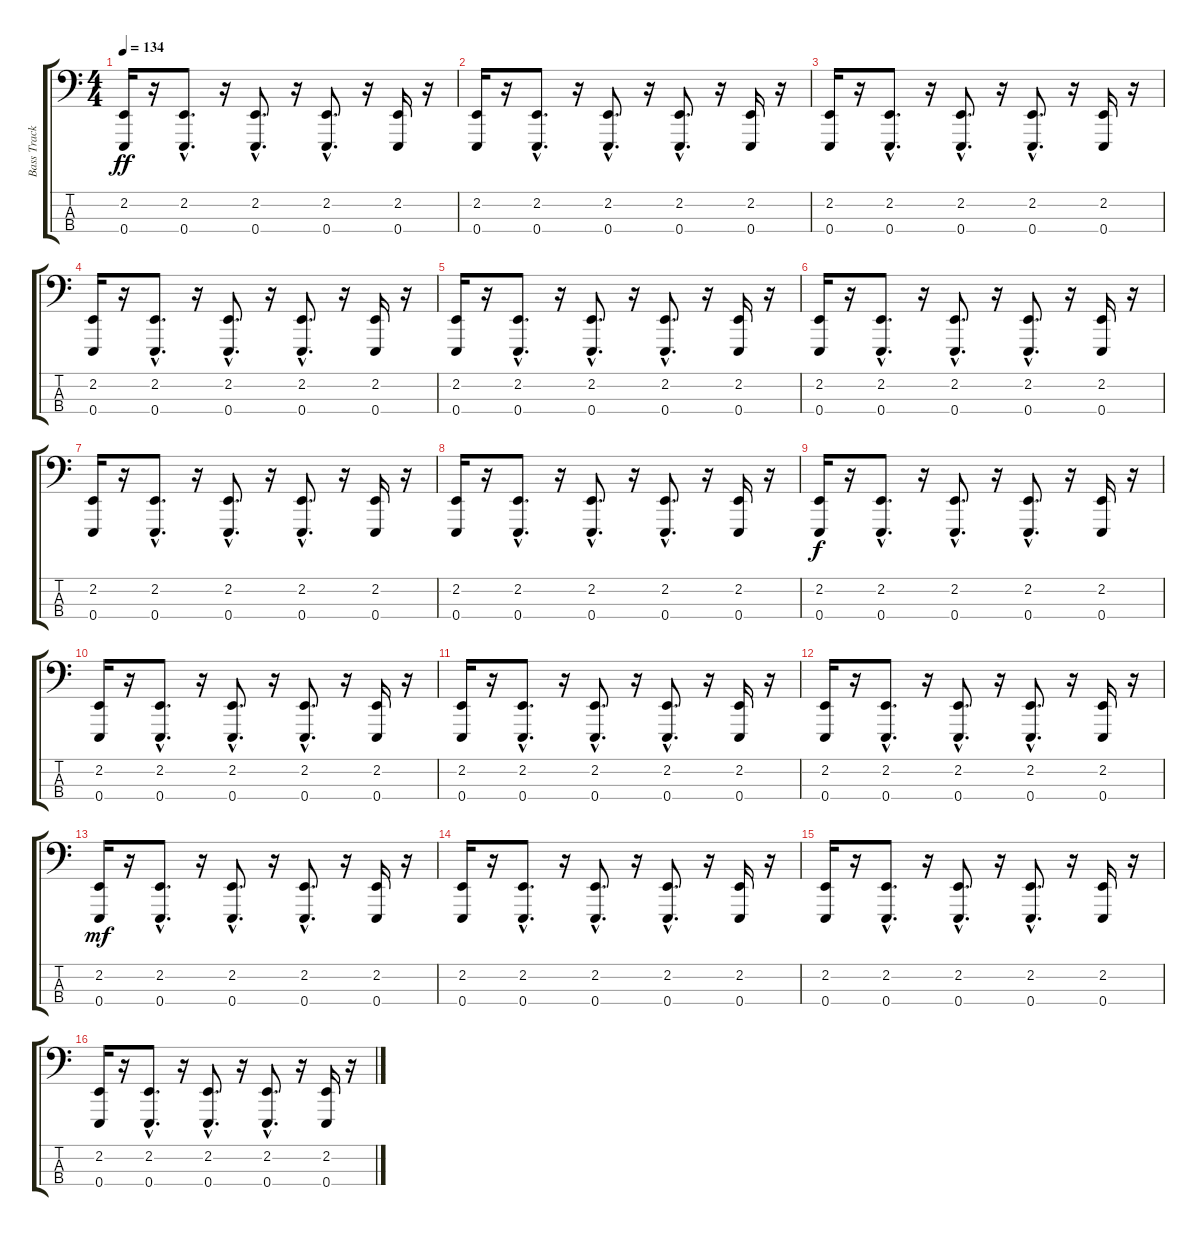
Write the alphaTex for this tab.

\track ("Bass Track" "Bass Track") {instrument lead2sawtooth}
\staff {score tabs}
\tuning (G2 D2 A1 E1) {hide}
\ts (4 4)
\tempo 134
\clef f4
\ks c
(2.2 0.4).16{dy ff} r.16 (2.2{hac} 0.4{hac}).8{d} r.16 (2.2{hac} 0.4{hac}).8{d} r.16 (2.2{hac} 0.4{hac}).8{d} r.16 (2.2 0.4).16 r.16 |
(2.2 0.4).16 r.16 (2.2{hac} 0.4{hac}).8{d} r.16 (2.2{hac} 0.4{hac}).8{d} r.16 (2.2{hac} 0.4{hac}).8{d} r.16 (2.2 0.4).16 r.16 |
(2.2 0.4).16 r.16 (2.2{hac} 0.4{hac}).8{d} r.16 (2.2{hac} 0.4{hac}).8{d} r.16 (2.2{hac} 0.4{hac}).8{d} r.16 (2.2 0.4).16 r.16 |
(2.2 0.4).16 r.16 (2.2{hac} 0.4{hac}).8{d} r.16 (2.2{hac} 0.4{hac}).8{d} r.16 (2.2{hac} 0.4{hac}).8{d} r.16 (2.2 0.4).16 r.16 |
(2.2 0.4).16 r.16 (2.2{hac} 0.4{hac}).8{d} r.16 (2.2{hac} 0.4{hac}).8{d} r.16 (2.2{hac} 0.4{hac}).8{d} r.16 (2.2 0.4).16 r.16 |
(2.2 0.4).16 r.16 (2.2{hac} 0.4{hac}).8{d} r.16 (2.2{hac} 0.4{hac}).8{d} r.16 (2.2{hac} 0.4{hac}).8{d} r.16 (2.2 0.4).16 r.16 |
(2.2 0.4).16 r.16 (2.2{hac} 0.4{hac}).8{d} r.16 (2.2{hac} 0.4{hac}).8{d} r.16 (2.2{hac} 0.4{hac}).8{d} r.16 (2.2 0.4).16 r.16 |
(2.2 0.4).16 r.16 (2.2{hac} 0.4{hac}).8{d} r.16 (2.2{hac} 0.4{hac}).8{d} r.16 (2.2{hac} 0.4{hac}).8{d} r.16 (2.2 0.4).16 r.16 |
(2.2 0.4).16{dy f} r.16 (2.2{hac} 0.4{hac}).8{d} r.16 (2.2{hac} 0.4{hac}).8{d} r.16 (2.2{hac} 0.4{hac}).8{d} r.16 (2.2 0.4).16 r.16 |
(2.2 0.4).16 r.16 (2.2{hac} 0.4{hac}).8{d} r.16 (2.2{hac} 0.4{hac}).8{d} r.16 (2.2{hac} 0.4{hac}).8{d} r.16 (2.2 0.4).16 r.16 |
(2.2 0.4).16 r.16 (2.2{hac} 0.4{hac}).8{d} r.16 (2.2{hac} 0.4{hac}).8{d} r.16 (2.2{hac} 0.4{hac}).8{d} r.16 (2.2 0.4).16 r.16 |
(2.2 0.4).16 r.16 (2.2{hac} 0.4{hac}).8{d} r.16 (2.2{hac} 0.4{hac}).8{d} r.16 (2.2{hac} 0.4{hac}).8{d} r.16 (2.2 0.4).16 r.16 |
(2.2 0.4).16{dy mf} r.16 (2.2{hac} 0.4{hac}).8{d} r.16 (2.2{hac} 0.4{hac}).8{d} r.16 (2.2{hac} 0.4{hac}).8{d} r.16 (2.2 0.4).16 r.16 |
(2.2 0.4).16 r.16 (2.2{hac} 0.4{hac}).8{d} r.16 (2.2{hac} 0.4{hac}).8{d} r.16 (2.2{hac} 0.4{hac}).8{d} r.16 (2.2 0.4).16 r.16 |
(2.2 0.4).16 r.16 (2.2{hac} 0.4{hac}).8{d} r.16 (2.2{hac} 0.4{hac}).8{d} r.16 (2.2{hac} 0.4{hac}).8{d} r.16 (2.2 0.4).16 r.16 |
(2.2 0.4).16 r.16 (2.2{hac} 0.4{hac}).8{d} r.16 (2.2{hac} 0.4{hac}).8{d} r.16 (2.2{hac} 0.4{hac}).8{d} r.16 (2.2 0.4).16 r.16
